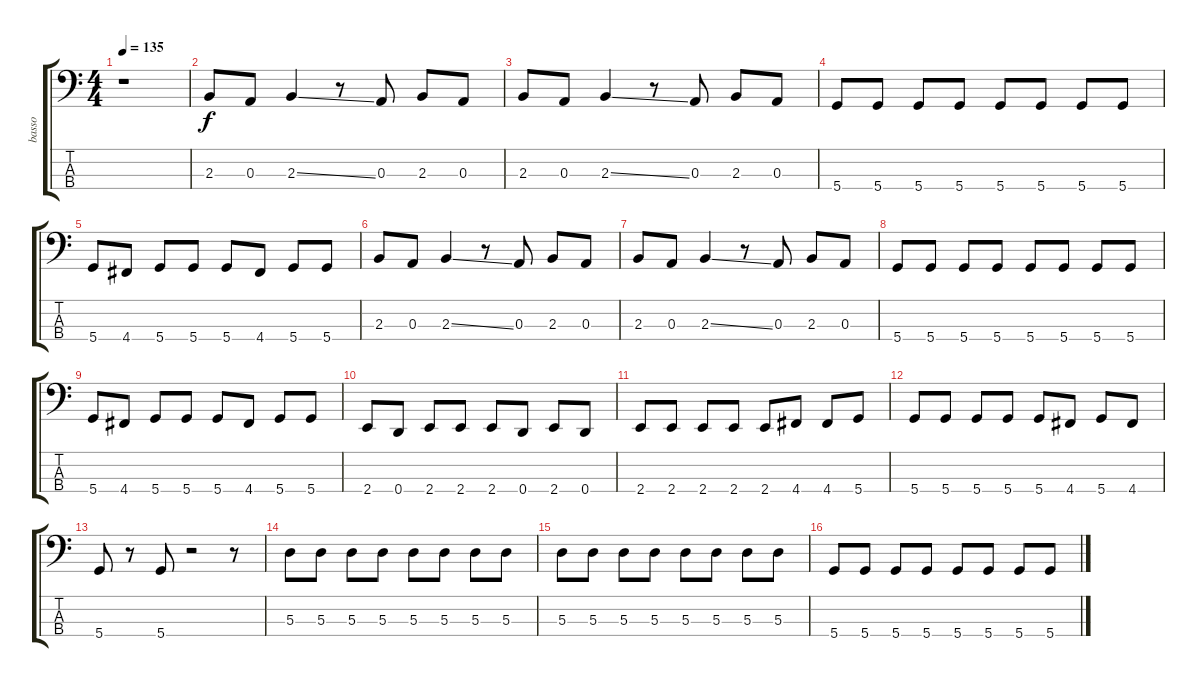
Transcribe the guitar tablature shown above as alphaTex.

\track ("basso" "basso") {instrument electricbassfinger}
\staff {score tabs}
\tuning (G2 D2 A1 D1) {hide}
\ts (4 4)
\tempo 135
\clef f4
\ks c
r.1{dy f} |
2.3.8 0.3.8 2.3{ss}.4 r.8 0.3.8 2.3.8 0.3.8 |
2.3.8 0.3.8 2.3{ss}.4 r.8 0.3.8 2.3.8 0.3.8 |
5.4.8 5.4.8 5.4.8 5.4.8 5.4.8 5.4.8 5.4.8 5.4.8 |
5.4.8 4.4.8 5.4.8 5.4.8 5.4.8 4.4.8 5.4.8 5.4.8 |
2.3.8 0.3.8 2.3{ss}.4 r.8 0.3.8 2.3.8 0.3.8 |
2.3.8 0.3.8 2.3{ss}.4 r.8 0.3.8 2.3.8 0.3.8 |
5.4.8 5.4.8 5.4.8 5.4.8 5.4.8 5.4.8 5.4.8 5.4.8 |
5.4.8 4.4.8 5.4.8 5.4.8 5.4.8 4.4.8 5.4.8 5.4.8 |
2.4.8 0.4.8 2.4.8 2.4.8 2.4.8 0.4.8 2.4.8 0.4.8 |
2.4.8 2.4.8 2.4.8 2.4.8 2.4.8 4.4.8 4.4.8 5.4.8 |
5.4.8 5.4.8 5.4.8 5.4.8 5.4.8 4.4.8 5.4.8 4.4.8 |
5.4.8 r.8 5.4.8 r.2 r.8 |
5.3.8 5.3.8 5.3.8 5.3.8 5.3.8 5.3.8 5.3.8 5.3.8 |
5.3.8 5.3.8 5.3.8 5.3.8 5.3.8 5.3.8 5.3.8 5.3.8 |
5.4.8 5.4.8 5.4.8 5.4.8 5.4.8 5.4.8 5.4.8 5.4.8
